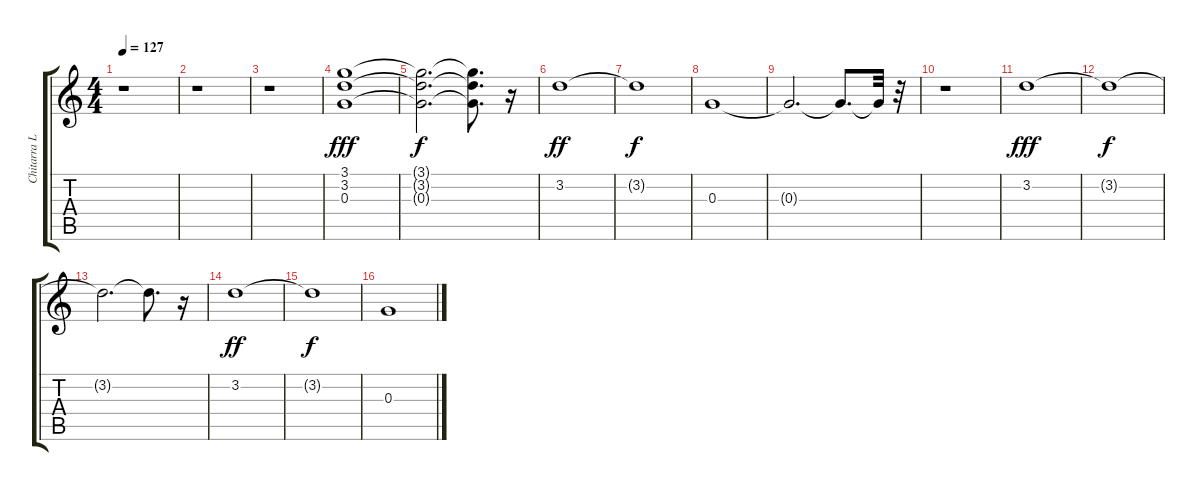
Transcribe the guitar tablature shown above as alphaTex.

\track ("Chitarra Lead" "Chitarra L") {instrument overdrivenguitar}
\staff {score tabs}
\tuning (E4 B3 G3 D3 A2 E2) {hide}
\ts (4 4)
\tempo 127
\clef g2
\ks c
r.1{dy fff} |
r.1 |
r.1 |
(3.1 3.2 0.3).1 |
(3.1{t} 3.2{t} 0.3{t}).2{d dy f} (3.1{t} 3.2{t} 0.3{t}).8{d} r.16 |
3.2.1{dy ff volume 10} |
3.2{t}.1{dy f} |
0.3.1 |
0.3{t}.2{d} 0.3{t}.8{d} 0.3{t}.32 r.32 |
r.1 |
3.2.1{dy fff} |
3.2{t}.1{dy f} |
3.2{t}.2{d} 3.2{t}.8{d} r.16 |
3.2.1{dy ff} |
3.2{t}.1{dy f} |
0.3.1
